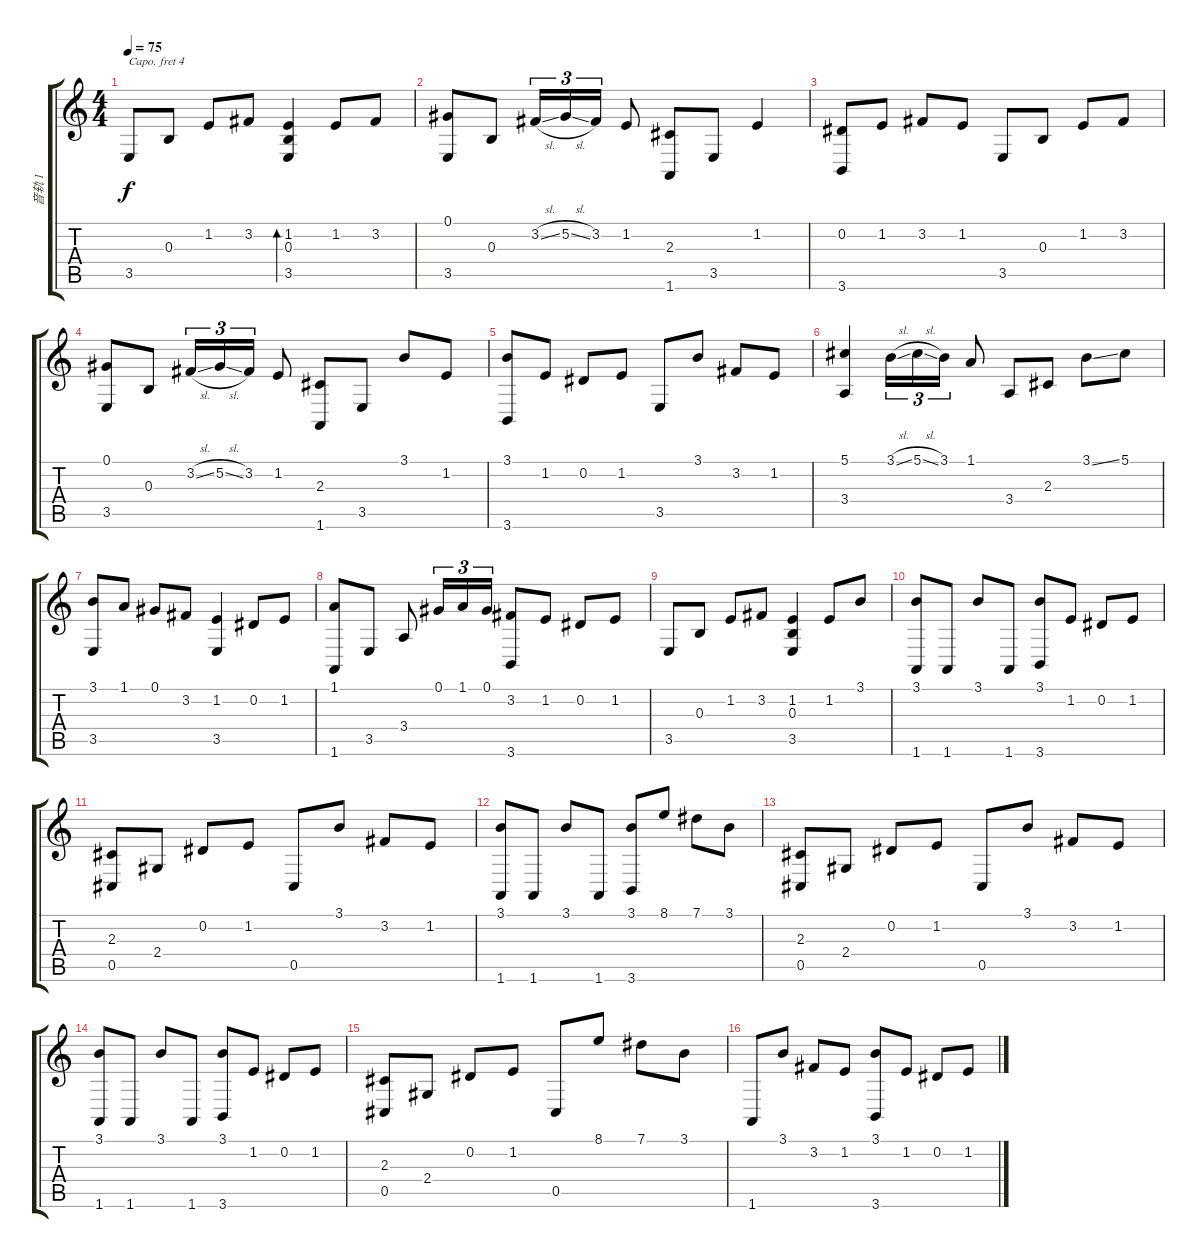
\track ("音轨 1" "音轨 1") {instrument acousticgrandpiano}
\staff {score tabs}
\capo 4
\tuning (E4 B3 G3 D3 A2 E2) {hide}
\ts (4 4)
\tempo 75
\clef g2
\ks c
3.5.8{dy f} 0.3.8 1.2.8 3.2.8 (1.2 0.3 3.5).4{bd 480} 1.2.8 3.2.8 |
(0.1 3.5).8 0.3.8 3.2{sl}.16{tu (3 2)} 5.2{sl}.16{tu (3 2)} 3.2.16{tu (3 2)} 1.2.8 (2.3 1.6).8 3.5.8 1.2.4 |
(0.2 3.6).8 1.2.8 3.2.8 1.2.8 3.5.8 0.3.8 1.2.8 3.2.8 |
(0.1 3.5).8 0.3.8 3.2{sl}.16{tu (3 2)} 5.2{sl}.16{tu (3 2)} 3.2.16{tu (3 2)} 1.2.8 (2.3 1.6).8 3.5.8 3.1.8 1.2.8 |
(3.1 3.6).8 1.2.8 0.2.8 1.2.8 3.5.8 3.1.8 3.2.8 1.2.8 |
(5.1 3.4).4 3.1{sl}.16{tu (3 2)} 5.1{sl}.16{tu (3 2)} 3.1.16{tu (3 2)} 1.1.8 3.4.8 2.3.8 3.1{ss}.8 5.1.8 |
(3.1 3.5).8 1.1.8 0.1.8 3.2.8 (1.2 3.5).4 0.2.8 1.2.8 |
(1.1 1.6).8 3.5.8 3.4.8 0.1.16{tu (3 2)} 1.1.16{tu (3 2)} 0.1.16{tu (3 2)} (3.2 3.6).8 1.2.8 0.2.8 1.2.8 |
3.5.8 0.3.8 1.2.8 3.2.8 (1.2 0.3 3.5).4 1.2.8 3.1.8 |
(3.1 1.6).8 1.6.8 3.1.8 1.6.8 (3.1 3.6).8 1.2.8 0.2.8 1.2.8 |
(2.3 0.5).8 2.4.8 0.2.8 1.2.8 0.5.8 3.1.8 3.2.8 1.2.8 |
(3.1 1.6).8 1.6.8 3.1.8 1.6.8 (3.1 3.6).8 8.1.8 7.1.8 3.1.8 |
(2.3 0.5).8 2.4.8 0.2.8 1.2.8 0.5.8 3.1.8 3.2.8 1.2.8 |
(3.1 1.6).8 1.6.8 3.1.8 1.6.8 (3.1 3.6).8 1.2.8 0.2.8 1.2.8 |
(2.3 0.5).8 2.4.8 0.2.8 1.2.8 0.5.8 8.1.8 7.1.8 3.1.8 |
1.6.8 3.1.8 3.2.8 1.2.8 (3.1 3.6).8 1.2.8 0.2.8 1.2.8
